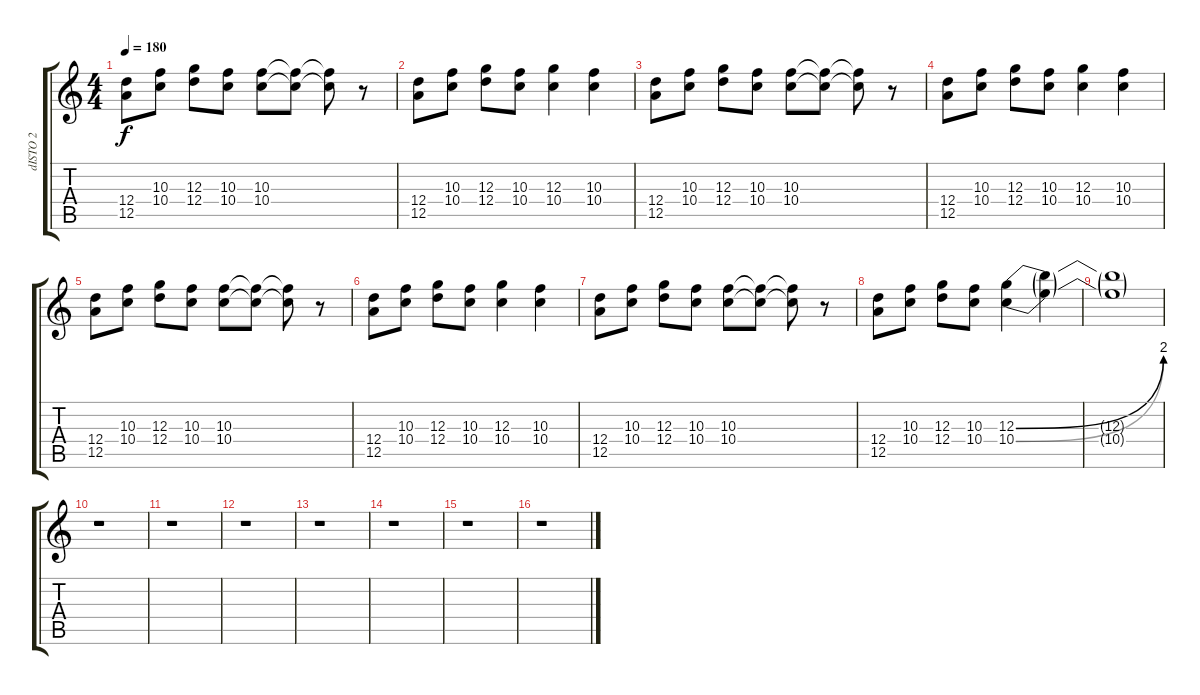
\track ("dISTO 2" "dISTO 2") {instrument distortionguitar}
\staff {score tabs}
\tuning (E4 B3 G3 D3 A2 E2) {hide}
\ts (4 4)
\tempo 180
\clef g2
\ks c
(12.4 12.5).8{dy f} (10.3 10.4).8 (12.3 12.4).8 (10.3 10.4).8 (10.3 10.4).8 (10.3{t} 10.4{t}).8 (10.3{t} 10.4{t}).8 r.8 |
(12.4 12.5).8 (10.3 10.4).8 (12.3 12.4).8 (10.3 10.4).8 (12.3 10.4).4 (10.3 10.4).4 |
(12.4 12.5).8 (10.3 10.4).8 (12.3 12.4).8 (10.3 10.4).8 (10.3 10.4).8 (10.3{t} 10.4{t}).8 (10.3{t} 10.4{t}).8 r.8 |
(12.4 12.5).8 (10.3 10.4).8 (12.3 12.4).8 (10.3 10.4).8 (12.3 10.4).4 (10.3 10.4).4 |
(12.4 12.5).8 (10.3 10.4).8 (12.3 12.4).8 (10.3 10.4).8 (10.3 10.4).8 (10.3{t} 10.4{t}).8 (10.3{t} 10.4{t}).8 r.8 |
(12.4 12.5).8 (10.3 10.4).8 (12.3 12.4).8 (10.3 10.4).8 (12.3 10.4).4 (10.3 10.4).4 |
(12.4 12.5).8 (10.3 10.4).8 (12.3 12.4).8 (10.3 10.4).8 (10.3 10.4).8 (10.3{t} 10.4{t}).8 (10.3{t} 10.4{t}).8 r.8 |
(12.4 12.5).8 (10.3 10.4).8 (12.3 12.4).8 (10.3 10.4).8 (12.3{be (bend 0 0 60 8)} 10.4{be (bend 0 0 60 8)}).4 (12.3{t} 10.4{t}).4 |
(12.3{t} 10.4{t}).1 |
r.1 |
r.1 |
r.1 |
r.1 |
r.1 |
r.1 |
r.1
